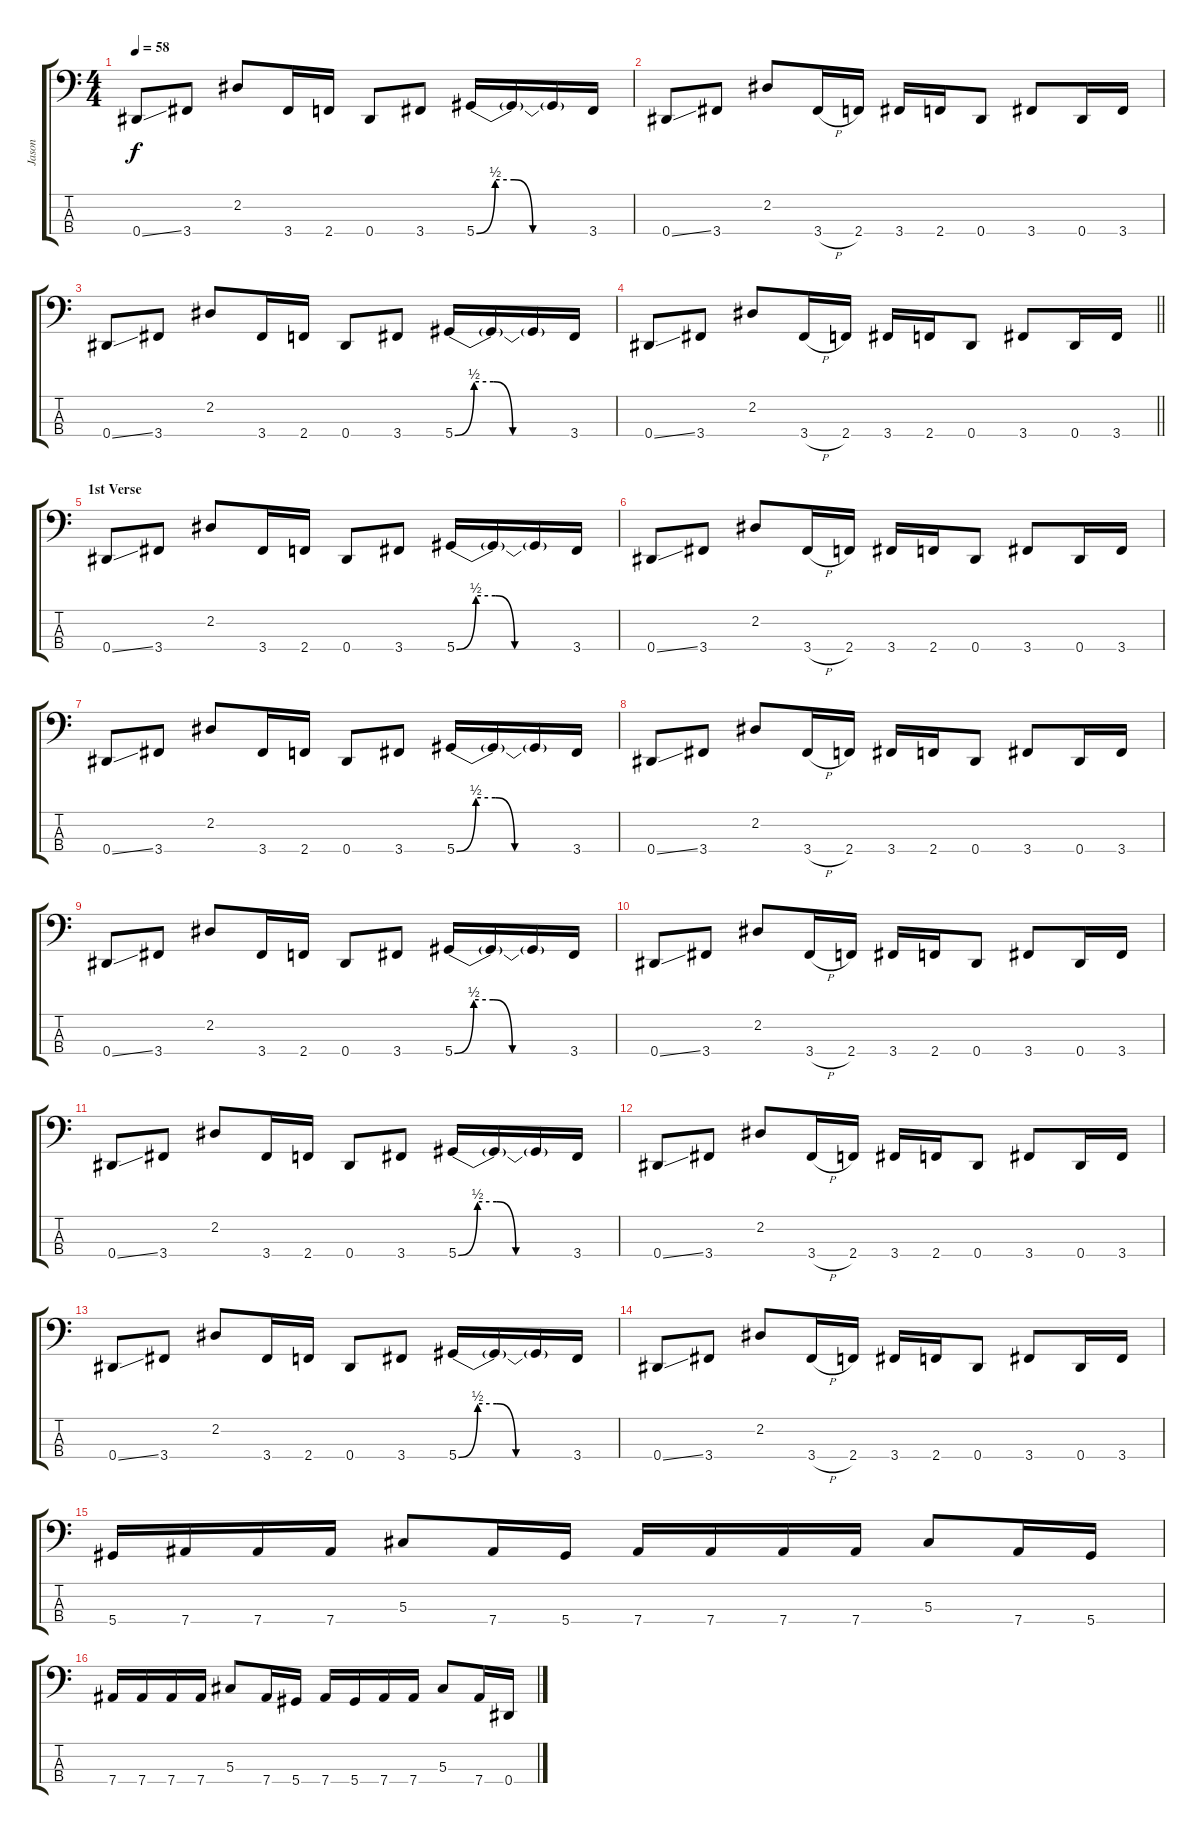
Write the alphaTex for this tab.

\track ("Jason " "Jason ") {instrument electricbasspick}
\staff {score tabs}
\tuning (Gb2 Db2 Ab1 Eb1) {hide}
\ts (4 4)
\tempo 58
\clef f4
\ks c
0.4{ss}.8{dy f} 3.4.8 2.2.8 3.4.16 2.4.16 0.4.8 3.4.8 5.4{be (custom 0 0 10 2 20 2 30 0 60 0)}.16 5.4{t}.16 5.4{t}.16 3.4.16 |
0.4{ss}.8 3.4.8 2.2.8 3.4{h}.16 2.4.16 3.4.16 2.4.16 0.4.8 3.4.8 0.4.16 3.4.16 |
0.4{ss}.8 3.4.8 2.2.8 3.4.16 2.4.16 0.4.8 3.4.8 5.4{be (custom 0 0 10 2 20 2 30 0 60 0)}.16 5.4{t}.16 5.4{t}.16 3.4.16 |
\barLineRight lightlight
0.4{ss}.8 3.4.8 2.2.8 3.4{h}.16 2.4.16 3.4.16 2.4.16 0.4.8 3.4.8 0.4.16 3.4.16 |
\section ("" "1st Verse")
0.4{ss}.8 3.4.8 2.2.8 3.4.16 2.4.16 0.4.8 3.4.8 5.4{be (custom 0 0 10 2 20 2 30 0 60 0)}.16 5.4{t}.16 5.4{t}.16 3.4.16 |
0.4{ss}.8 3.4.8 2.2.8 3.4{h}.16 2.4.16 3.4.16 2.4.16 0.4.8 3.4.8 0.4.16 3.4.16 |
0.4{ss}.8 3.4.8 2.2.8 3.4.16 2.4.16 0.4.8 3.4.8 5.4{be (custom 0 0 10 2 20 2 30 0 60 0)}.16 5.4{t}.16 5.4{t}.16 3.4.16 |
0.4{ss}.8 3.4.8 2.2.8 3.4{h}.16 2.4.16 3.4.16 2.4.16 0.4.8 3.4.8 0.4.16 3.4.16 |
0.4{ss}.8 3.4.8 2.2.8 3.4.16 2.4.16 0.4.8 3.4.8 5.4{be (custom 0 0 10 2 20 2 30 0 60 0)}.16 5.4{t}.16 5.4{t}.16 3.4.16 |
0.4{ss}.8 3.4.8 2.2.8 3.4{h}.16 2.4.16 3.4.16 2.4.16 0.4.8 3.4.8 0.4.16 3.4.16 |
0.4{ss}.8 3.4.8 2.2.8 3.4.16 2.4.16 0.4.8 3.4.8 5.4{be (custom 0 0 10 2 20 2 30 0 60 0)}.16 5.4{t}.16 5.4{t}.16 3.4.16 |
0.4{ss}.8 3.4.8 2.2.8 3.4{h}.16 2.4.16 3.4.16 2.4.16 0.4.8 3.4.8 0.4.16 3.4.16 |
0.4{ss}.8 3.4.8 2.2.8 3.4.16 2.4.16 0.4.8 3.4.8 5.4{be (custom 0 0 10 2 20 2 30 0 60 0)}.16 5.4{t}.16 5.4{t}.16 3.4.16 |
0.4{ss}.8 3.4.8 2.2.8 3.4{h}.16 2.4.16 3.4.16 2.4.16 0.4.8 3.4.8 0.4.16 3.4.16 |
5.4.16 7.4.16 7.4.16 7.4.16 5.3.8 7.4.16 5.4.16 7.4.16 7.4.16 7.4.16 7.4.16 5.3.8 7.4.16 5.4.16 |
7.4.16 7.4.16 7.4.16 7.4.16 5.3.8 7.4.16 5.4.16 7.4.16 5.4.16 7.4.16 7.4.16 5.3.8 7.4.16 0.4.16
